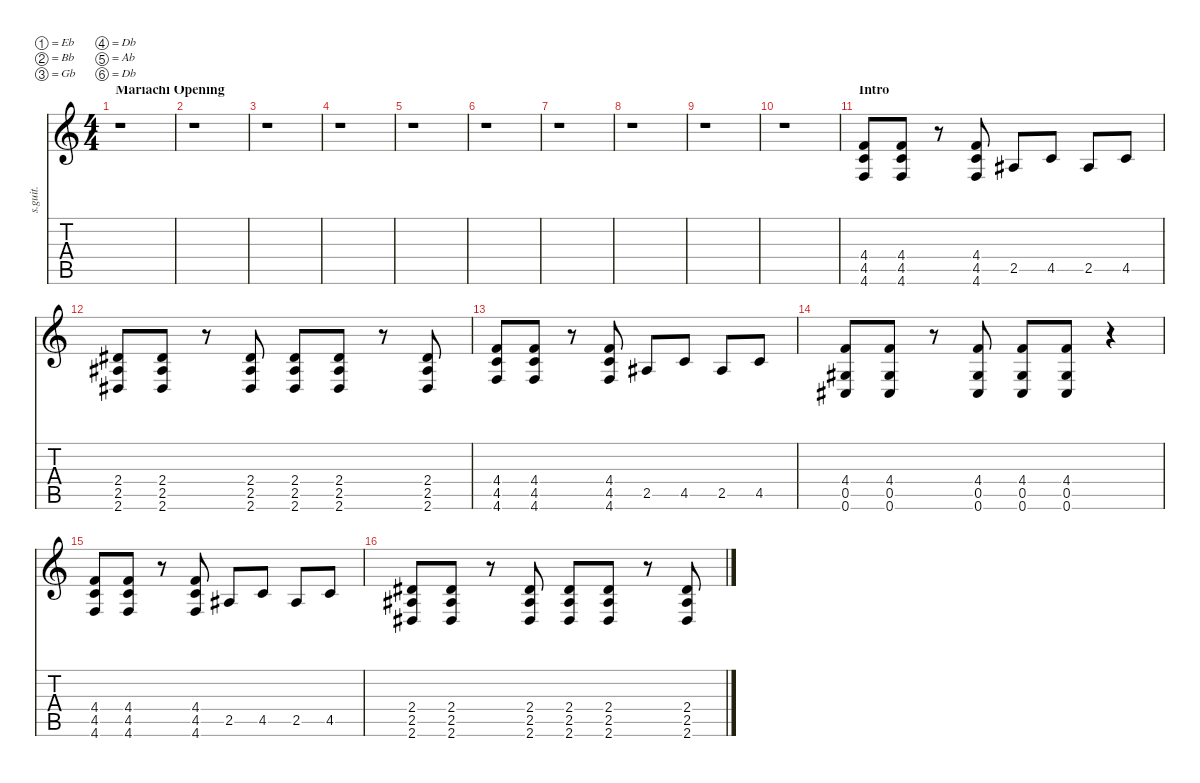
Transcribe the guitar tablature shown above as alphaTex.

\defaultSystemsLayout 4
\hideDynamics
\bracketExtendMode nobrackets
\track ("Taylor York | Rhythm Guitar | Dist." "s.guit.") {instrument distortionguitar}
\staff {score tabs}
\tuning (Eb4 Bb3 Gb3 Db3 Ab2 Db2)
\ts (4 4)
\beaming (8 2 2 2 2)
\section ("" "Mariachi Opening")
\tempo (173 hide)
\clef g2
\ks c
r.1{dy f instrument distortionguitar} |
r.1 |
r.1 |
r.1 |
r.1 |
r.1 |
r.1 |
r.1 |
r.1 |
r.1 |
\section ("" "Intro")
(4.4 4.5 4.6).8{lyrics (0 "") lyrics (1 "") lyrics (2 "") lyrics (3 "") lyrics (4 "")} (4.4 4.5 4.6).8{lyrics (0 "") lyrics (1 "") lyrics (2 "") lyrics (3 "") lyrics (4 "")} r.8 (4.4 4.5 4.6).8{lyrics (0 "") lyrics (1 "") lyrics (2 "") lyrics (3 "") lyrics (4 "")} 2.5{acc #}.8{lyrics (0 "") lyrics (1 "") lyrics (2 "") lyrics (3 "") lyrics (4 "")} 4.5.8{lyrics (0 "") lyrics (1 "") lyrics (2 "") lyrics (3 "") lyrics (4 "")} 2.5{acc #}.8{lyrics (0 "") lyrics (1 "") lyrics (2 "") lyrics (3 "") lyrics (4 "")} 4.5.8{lyrics (0 "") lyrics (1 "") lyrics (2 "") lyrics (3 "") lyrics (4 "")} |
(2.4{acc #} 2.5{acc #} 2.6{acc #}).8{lyrics (0 "") lyrics (1 "") lyrics (2 "") lyrics (3 "") lyrics (4 "")} (2.4{acc #} 2.5{acc #} 2.6{acc #}).8{lyrics (0 "") lyrics (1 "") lyrics (2 "") lyrics (3 "") lyrics (4 "")} r.8 (2.4{acc #} 2.5{acc #} 2.6{acc #}).8{lyrics (0 "") lyrics (1 "") lyrics (2 "") lyrics (3 "") lyrics (4 "")} (2.4{acc #} 2.5{acc #} 2.6{acc #}).8{lyrics (0 "") lyrics (1 "") lyrics (2 "") lyrics (3 "") lyrics (4 "")} (2.4{acc #} 2.5{acc #} 2.6{acc #}).8{lyrics (0 "") lyrics (1 "") lyrics (2 "") lyrics (3 "") lyrics (4 "")} r.8 (2.4{acc #} 2.5{acc #} 2.6{acc #}).8{lyrics (0 "") lyrics (1 "") lyrics (2 "") lyrics (3 "") lyrics (4 "")} |
(4.4 4.5 4.6).8{lyrics (0 "") lyrics (1 "") lyrics (2 "") lyrics (3 "") lyrics (4 "")} (4.4 4.5 4.6).8{lyrics (0 "") lyrics (1 "") lyrics (2 "") lyrics (3 "") lyrics (4 "")} r.8 (4.4 4.5 4.6).8{lyrics (0 "") lyrics (1 "") lyrics (2 "") lyrics (3 "") lyrics (4 "")} 2.5{acc #}.8{lyrics (0 "") lyrics (1 "") lyrics (2 "") lyrics (3 "") lyrics (4 "")} 4.5.8{lyrics (0 "") lyrics (1 "") lyrics (2 "") lyrics (3 "") lyrics (4 "")} 2.5{acc #}.8{lyrics (0 "") lyrics (1 "") lyrics (2 "") lyrics (3 "") lyrics (4 "")} 4.5.8{lyrics (0 "") lyrics (1 "") lyrics (2 "") lyrics (3 "") lyrics (4 "")} |
(4.4 0.5{acc #} 0.6{acc #}).8{lyrics (0 "") lyrics (1 "") lyrics (2 "") lyrics (3 "") lyrics (4 "")} (4.4 0.5{acc #} 0.6{acc #}).8{lyrics (0 "") lyrics (1 "") lyrics (2 "") lyrics (3 "") lyrics (4 "")} r.8 (4.4 0.5{acc #} 0.6{acc #}).8{lyrics (0 "") lyrics (1 "") lyrics (2 "") lyrics (3 "") lyrics (4 "")} (4.4 0.5{acc #} 0.6{acc #}).8{lyrics (0 "") lyrics (1 "") lyrics (2 "") lyrics (3 "") lyrics (4 "")} (4.4 0.5{acc #} 0.6{acc #}).8{lyrics (0 "") lyrics (1 "") lyrics (2 "") lyrics (3 "") lyrics (4 "")} r.4 |
(4.4 4.5 4.6).8{lyrics (0 "") lyrics (1 "") lyrics (2 "") lyrics (3 "") lyrics (4 "")} (4.4 4.5 4.6).8{lyrics (0 "") lyrics (1 "") lyrics (2 "") lyrics (3 "") lyrics (4 "")} r.8 (4.4 4.5 4.6).8{lyrics (0 "") lyrics (1 "") lyrics (2 "") lyrics (3 "") lyrics (4 "")} 2.5{acc #}.8{lyrics (0 "") lyrics (1 "") lyrics (2 "") lyrics (3 "") lyrics (4 "")} 4.5.8{lyrics (0 "") lyrics (1 "") lyrics (2 "") lyrics (3 "") lyrics (4 "")} 2.5{acc #}.8{lyrics (0 "") lyrics (1 "") lyrics (2 "") lyrics (3 "") lyrics (4 "")} 4.5.8{lyrics (0 "") lyrics (1 "") lyrics (2 "") lyrics (3 "") lyrics (4 "")} |
(2.4{acc #} 2.5{acc #} 2.6{acc #}).8{lyrics (0 "") lyrics (1 "") lyrics (2 "") lyrics (3 "") lyrics (4 "")} (2.4{acc #} 2.5{acc #} 2.6{acc #}).8{lyrics (0 "") lyrics (1 "") lyrics (2 "") lyrics (3 "") lyrics (4 "")} r.8 (2.4{acc #} 2.5{acc #} 2.6{acc #}).8{lyrics (0 "") lyrics (1 "") lyrics (2 "") lyrics (3 "") lyrics (4 "")} (2.4{acc #} 2.5{acc #} 2.6{acc #}).8{lyrics (0 "") lyrics (1 "") lyrics (2 "") lyrics (3 "") lyrics (4 "")} (2.4{acc #} 2.5{acc #} 2.6{acc #}).8{lyrics (0 "") lyrics (1 "") lyrics (2 "") lyrics (3 "") lyrics (4 "")} r.8 (2.4{acc #} 2.5{acc #} 2.6{acc #}).8{lyrics (0 "") lyrics (1 "") lyrics (2 "") lyrics (3 "") lyrics (4 "")}
